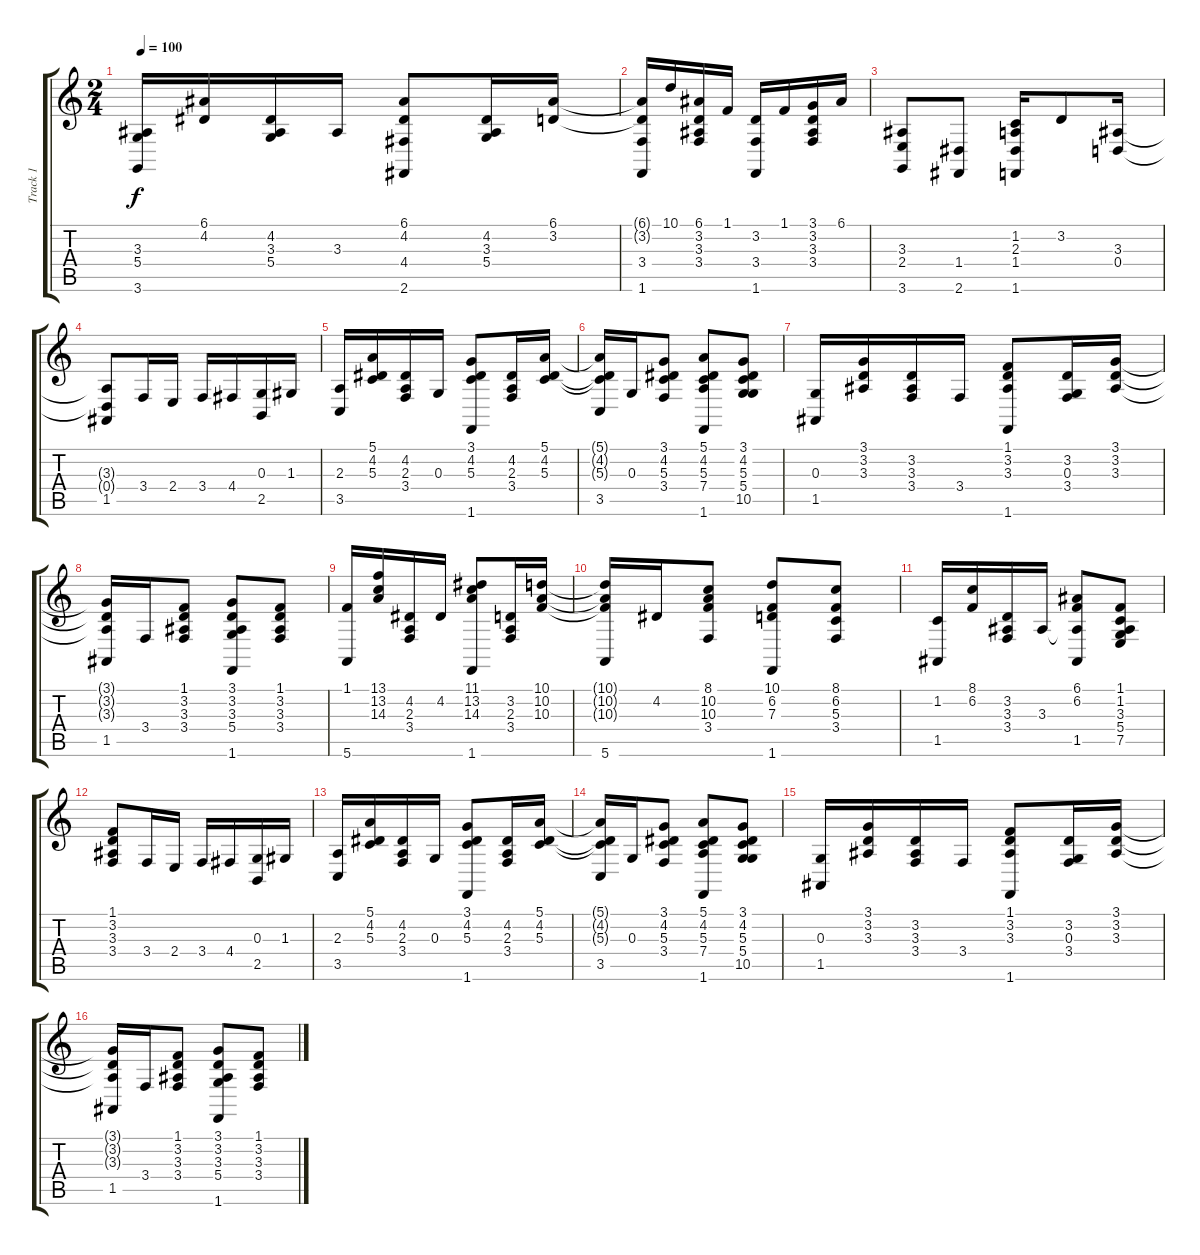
\track ("Track 1" "Track 1") {instrument acousticgrandpiano}
\staff {score tabs}
\tuning (E4 B3 G3 D3 A2 E2) {hide}
\ts (2 4)
\tempo 100
\clef g2
\ks c
(3.3 5.4 3.6).16{dy f} (6.1 4.2).16 (4.2 3.3 5.4).16 3.3.16 (6.1 4.2 4.4 2.6).8 (4.2 3.3 5.4).16 (6.1 3.2).16 |
(6.1{t} 3.2{t} 3.4 1.6).16 10.1.16 (6.1 3.2 3.3 3.4).16 1.1.16 (3.2 3.4 1.6).16 1.1.16 (3.1 3.2 3.3 3.4).16 6.1.16 |
(3.3 2.4 3.6).8 (1.4 2.6).8 (1.2 2.3 1.4 1.6).16 3.2.8 (3.3 0.4).16 |
(3.3{t} 0.4{t} 1.5).8 3.4.16 2.4.16 3.4.16 4.4.16 (0.3 2.5).16 1.3.16 |
(2.3 3.5).16 (5.1 4.2 5.3).16 (4.2 2.3 3.4).16 0.3.16 (3.1 4.2 5.3 1.6).8 (4.2 2.3 3.4).16 (5.1 4.2 5.3).16 |
(5.1{t} 4.2{t} 5.3{t} 3.5).16 0.3.16 (3.1 4.2 5.3 3.4).8 (5.1 4.2 5.3 7.4 1.6).8 (3.1 4.2 5.3 5.4 10.5).8 |
(0.3 1.5).16 (3.1 3.2 3.3).16 (3.2 3.3 3.4).16 3.4.16 (1.1 3.2 3.3 1.6).8 (3.2 0.3 3.4).16 (3.1 3.2 3.3).16 |
(3.1{t} 3.2{t} 3.3{t} 1.5).16 3.4.16 (1.1 3.2 3.3 3.4).8 (3.1 3.2 3.3 5.4 1.6).8 (1.1 3.2 3.3 3.4).8 |
(1.1 5.6).16 (13.1 13.2 14.3).16 (4.2 2.3 3.4).16 4.2.16 (11.1 13.2 14.3 1.6).8 (3.2 2.3 3.4).16 (10.1 10.2 10.3).16 |
(10.1{t} 10.2{t} 10.3{t} 5.6).16 4.2.16 (8.1 10.2 10.3 3.4).8 (10.1 6.2 7.3 1.6).8 (8.1 6.2 5.3 3.4).8 |
(1.2 1.5).16 (8.1 6.2).16 (3.2 3.3 3.4).16 3.3.16 (6.1 6.2 3.3{t} 1.5).8 (1.1 1.2 3.3 5.4 7.5).8 |
(1.1 3.2 3.3 3.4).8 3.4.16 2.4.16 3.4.16 4.4.16 (0.3 2.5).16 1.3.16 |
(2.3 3.5).16 (5.1 4.2 5.3).16 (4.2 2.3 3.4).16 0.3.16 (3.1 4.2 5.3 1.6).8 (4.2 2.3 3.4).16 (5.1 4.2 5.3).16 |
(5.1{t} 4.2{t} 5.3{t} 3.5).16 0.3.16 (3.1 4.2 5.3 3.4).8 (5.1 4.2 5.3 7.4 1.6).8 (3.1 4.2 5.3 5.4 10.5).8 |
(0.3 1.5).16 (3.1 3.2 3.3).16 (3.2 3.3 3.4).16 3.4.16 (1.1 3.2 3.3 1.6).8 (3.2 0.3 3.4).16 (3.1 3.2 3.3).16 |
(3.1{t} 3.2{t} 3.3{t} 1.5).16 3.4.16 (1.1 3.2 3.3 3.4).8 (3.1 3.2 3.3 5.4 1.6).8 (1.1 3.2 3.3 3.4).8
